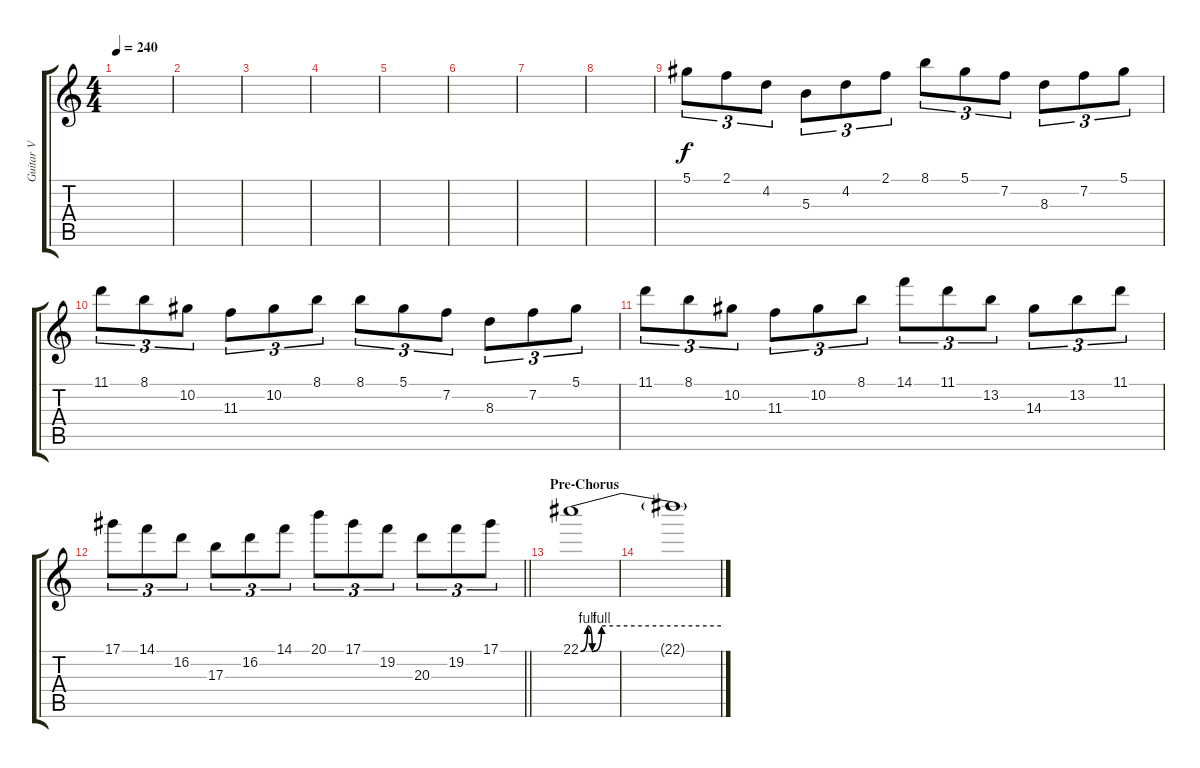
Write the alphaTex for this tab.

\track ("Guitar V" "Guitar V") {instrument distortionguitar}
\staff {score tabs}
\tuning (Eb4 Bb3 Gb3 Db3 Ab2 Eb2) {hide}
\ts (4 4)
\tempo 240
\clef g2
\ks c
|
|
|
|
|
|
|
|
5.1.8{tu (3 2)} 2.1.8{tu (3 2)} 4.2.8{tu (3 2)} 5.3.8{tu (3 2)} 4.2.8{tu (3 2)} 2.1.8{tu (3 2)} 8.1.8{tu (3 2)} 5.1.8{tu (3 2)} 7.2.8{tu (3 2)} 8.3.8{tu (3 2)} 7.2.8{tu (3 2)} 5.1.8{tu (3 2)} |
11.1.8{tu (3 2)} 8.1.8{tu (3 2)} 10.2.8{tu (3 2)} 11.3.8{tu (3 2)} 10.2.8{tu (3 2)} 8.1.8{tu (3 2)} 8.1.8{tu (3 2)} 5.1.8{tu (3 2)} 7.2.8{tu (3 2)} 8.3.8{tu (3 2)} 7.2.8{tu (3 2)} 5.1.8{tu (3 2)} |
11.1.8{tu (3 2)} 8.1.8{tu (3 2)} 10.2.8{tu (3 2)} 11.3.8{tu (3 2)} 10.2.8{tu (3 2)} 8.1.8{tu (3 2)} 14.1.8{tu (3 2)} 11.1.8{tu (3 2)} 13.2.8{tu (3 2)} 14.3.8{tu (3 2)} 13.2.8{tu (3 2)} 11.1.8{tu (3 2)} |
\barLineRight lightlight
17.1.8{tu (3 2)} 14.1.8{tu (3 2)} 16.2.8{tu (3 2)} 17.3.8{tu (3 2)} 16.2.8{tu (3 2)} 14.1.8{tu (3 2)} 20.1.8{tu (3 2)} 17.1.8{tu (3 2)} 19.2.8{tu (3 2)} 20.3.8{tu (3 2)} 19.2.8{tu (3 2)} 17.1.8{tu (3 2)} |
\section ("" "Pre-Chorus")
22.1{be (custom 0 0 3 4 5 0 9 4 60 4)}.1 |
22.1{t}.1
